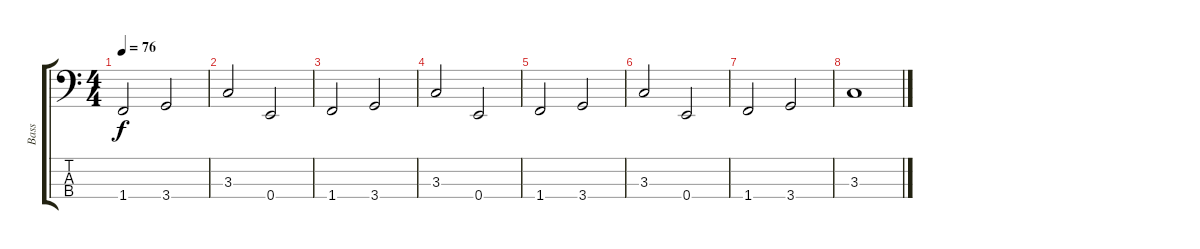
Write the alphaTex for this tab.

\track ("Bass" "Bass") {instrument electricbassfinger}
\staff {score tabs}
\tuning (G2 D2 A1 E1) {hide}
\ts (4 4)
\tempo 76
\clef f4
\ks c
1.4.2{dy f} 3.4.2 |
3.3.2 0.4.2 |
1.4.2 3.4.2 |
3.3.2 0.4.2 |
1.4.2 3.4.2 |
3.3.2 0.4.2 |
1.4.2 3.4.2 |
3.3.1
